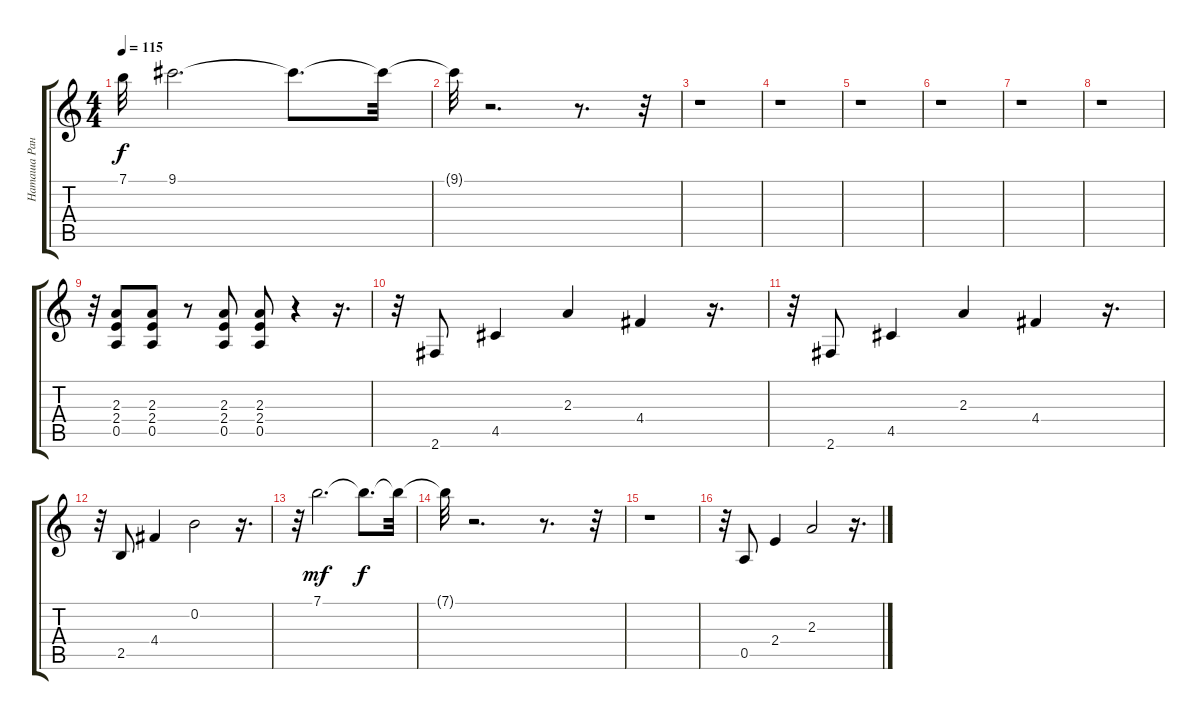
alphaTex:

\track ("Наташа Ранетка" "Наташа Ран") {instrument distortionguitar}
\staff {score tabs}
\tuning (E4 B3 G3 D3 A2 E2) {hide}
\ts (4 4)
\tempo 115
\clef g2
\ks c
7.1{t}.32{dy f} 9.1.2{d} 9.1{t}.8{d} 9.1{t}.32 |
9.1{t}.32 r.2{d} r.8{d} r.32 |
r.1 |
r.1 |
r.1 |
r.1 |
r.1 |
r.1 |
r.32 (2.3 2.4 0.5).8 (2.3 2.4 0.5).8 r.8 (2.3 2.4 0.5).8 (2.3 2.4 0.5).8 r.4 r.16{d} |
r.32 2.6.8 4.5.4 2.3.4 4.4.4 r.16{d} |
r.32 2.6.8 4.5.4 2.3.4 4.4.4 r.16{d} |
r.32 2.5.8 4.4.4 0.2.2 r.16{d} |
r.32 7.1.2{d dy mf} 7.1{t}.8{d dy f} 7.1{t}.32 |
7.1{t}.32 r.2{d} r.8{d} r.32 |
r.1 |
r.32 0.5.8 2.4.4 2.3.2 r.16{d}
